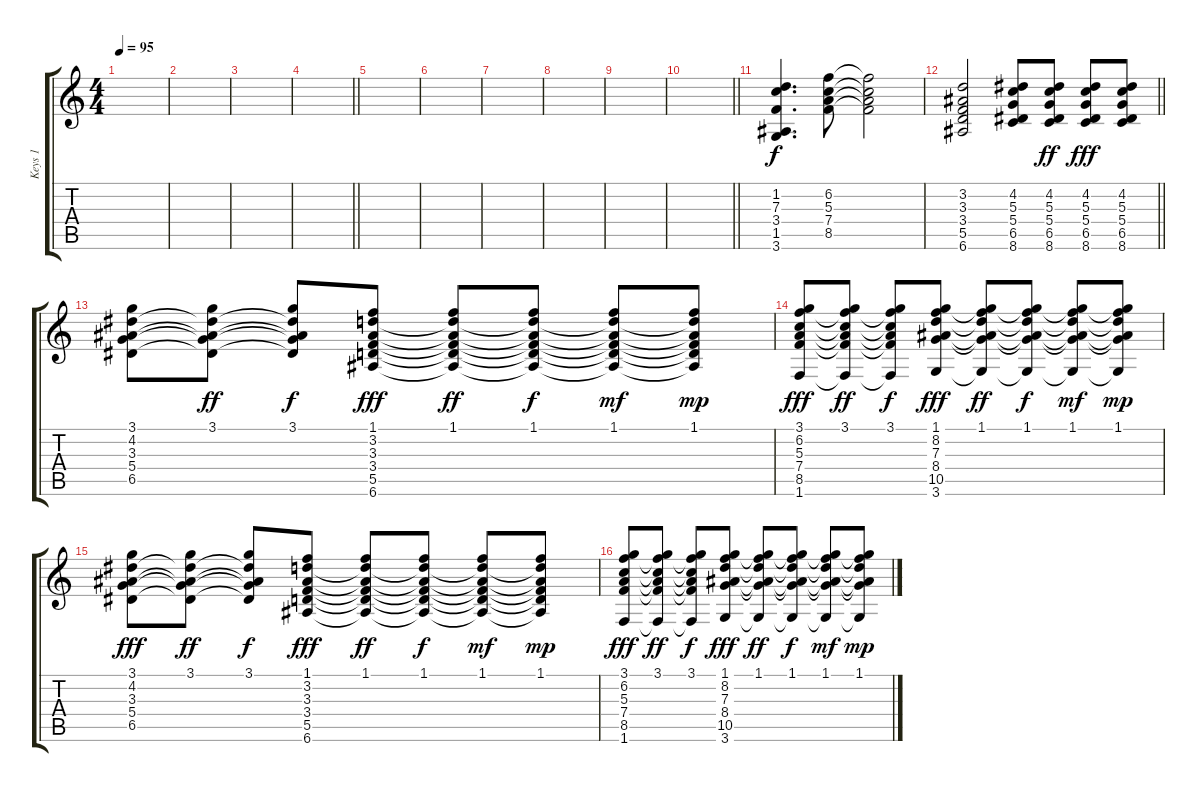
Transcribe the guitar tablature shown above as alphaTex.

\track ("Keys 1" "Keys 1") {instrument electricguitarclean}
\staff {score tabs}
\tuning (E4 B3 G3 D3 A2 E2) {hide}
\ts (4 4)
\tempo 95
\clef g2
\ks c
|
|
|
\barLineRight lightlight
|
|
|
|
|
|
\barLineRight lightlight
|
(1.2 7.3 3.4 1.5 3.6).4{d} (6.2 5.3 7.4 8.5).8 (6.2{t} 5.3{t} 7.4{t} 8.5{t}).2 |
\barLineRight lightlight
(3.2 3.3 3.4 5.5 6.6).2 (4.2 5.3 5.4 6.5 8.6).8 (4.2 5.3 5.4 6.5 8.6).8{dy ff} (4.2 5.3 5.4 6.5 8.6).8{dy fff} (4.2 5.3 5.4 6.5 8.6).8 |
(3.1 4.2 3.3 5.4 6.5).8 (3.1 4.2{t} 3.3{t} 5.4{t} 6.5{t}).8{dy ff} (3.1 4.2{t} 3.3{t} 5.4{t} 6.5{t}).8{dy f} (1.1 3.2 3.3 3.4 5.5 6.6).8{dy fff} (1.1 3.2{t} 3.3{t} 3.4{t} 5.5{t} 6.6{t}).8{dy ff} (1.1 3.2{t} 3.3{t} 3.4{t} 5.5{t} 6.6{t}).8{dy f} (1.1 3.2{t} 3.3{t} 3.4{t} 5.5{t} 6.6{t}).8{dy mf} (1.1 3.2{t} 3.3{t} 3.4{t} 5.5{t} 6.6{t}).8{dy mp} |
(3.1 6.2 5.3 7.4 8.5 1.6).8{dy fff} (3.1 6.2{t} 5.3{t} 7.4{t} 8.5{t} 1.6{t}).8{dy ff} (3.1 6.2{t} 5.3{t} 7.4{t} 8.5{t} 1.6{t}).8{dy f} (1.1 8.2 7.3 8.4 10.5 3.6).8{dy fff} (1.1 8.2{t} 7.3{t} 8.4{t} 10.5{t} 3.6{t}).8{dy ff} (1.1 8.2{t} 7.3{t} 8.4{t} 10.5{t} 3.6{t}).8{dy f} (1.1 8.2{t} 7.3{t} 8.4{t} 10.5{t} 3.6{t}).8{dy mf} (1.1 8.2{t} 7.3{t} 8.4{t} 10.5{t} 3.6{t}).8{dy mp} |
(3.1 4.2 3.3 5.4 6.5).8{dy fff} (3.1 4.2{t} 3.3{t} 5.4{t} 6.5{t}).8{dy ff} (3.1 4.2{t} 3.3{t} 5.4{t} 6.5{t}).8{dy f} (1.1 3.2 3.3 3.4 5.5 6.6).8{dy fff} (1.1 3.2{t} 3.3{t} 3.4{t} 5.5{t} 6.6{t}).8{dy ff} (1.1 3.2{t} 3.3{t} 3.4{t} 5.5{t} 6.6{t}).8{dy f} (1.1 3.2{t} 3.3{t} 3.4{t} 5.5{t} 6.6{t}).8{dy mf} (1.1 3.2{t} 3.3{t} 3.4{t} 5.5{t} 6.6{t}).8{dy mp} |
(3.1 6.2 5.3 7.4 8.5 1.6).8{dy fff} (3.1 6.2{t} 5.3{t} 7.4{t} 8.5{t} 1.6{t}).8{dy ff} (3.1 6.2{t} 5.3{t} 7.4{t} 8.5{t} 1.6{t}).8{dy f} (1.1 8.2 7.3 8.4 10.5 3.6).8{dy fff} (1.1 8.2{t} 7.3{t} 8.4{t} 10.5{t} 3.6{t}).8{dy ff} (1.1 8.2{t} 7.3{t} 8.4{t} 10.5{t} 3.6{t}).8{dy f} (1.1 8.2{t} 7.3{t} 8.4{t} 10.5{t} 3.6{t}).8{dy mf} (1.1 8.2{t} 7.3{t} 8.4{t} 10.5{t} 3.6{t}).8{dy mp}
